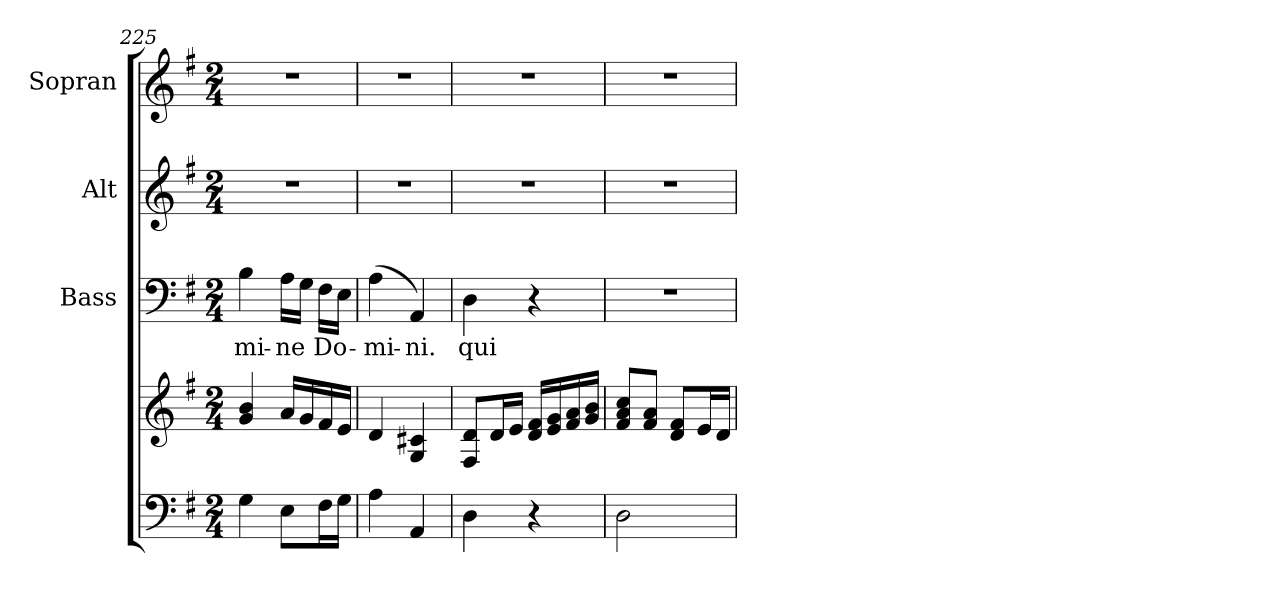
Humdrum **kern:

**kern	**kern	**kern	**text	**kern	**kern
*part4	*part4	*part3	*part3	*part2	*part1
*staff5	*staff4	*staff3	*staff3	*staff2	*staff1
*	*	*I"Bass	*	*I"Alt	*I"Sopran
*	*	*I'B.	*	*I'A.	*I'S.
*clefF4	*clefG2	*clefF4	*	*clefG2	*clefG2
*k[f#]	*k[f#]	*k[f#]	*	*k[f#]	*k[f#]
*G:	*G:	*G:	*	*G:	*G:
*M2/4	*M2/4	*M2/4	*	*M2/4	*M2/4
=225	=225	=225	=225	=225	=225
!	!	!	!LO:LY:b	!	!
4G\	4g/ 4b/	4B\	-mi-	2r	2r
!	!	!	!LO:LY:b	!	!
8E\L	16a/LL	16A\LL	-ne	.	.
.	16g/	16G\JJ	.	.	.
!	!	!	!LO:LY:b	!	!
16F#\L	16f#/	16F#\LL	Do-	.	.
16G\JJ	16e/JJ	16E\JJ	.	.	.
=226	=226	=226	=226	=226	=226
!	!	!	!LO:LY:b	!	!
4A\	4d/	(>4A\	-mi-	2r	2r
!	!	!	!LO:LY:b	!	!
4AA/	4G/ 4c#X/	4AA/)	-ni.	.	.
=227	=227	=227	=227	=227	=227
!	!	!	!LO:LY:b	!	!
4D\	8F#/ 8d/L	4D\	qui	2r	2r
.	16d/L	.	.	.	.
.	16e/JJ	.	.	.	.
4r	16d/ 16f#/LL	4r	.	.	.
.	16e/ 16g/	.	.	.	.
.	16f#/ 16a/	.	.	.	.
.	16g/ 16b/JJ	.	.	.	.
=228	=228	=228	=228	=228	=228
2D\	8f#/ 8a/ 8cc/L	2r	.	2r	2r
.	8f#/ 8a/J	.	.	.	.
.	8d/ 8f#/L	.	.	.	.
.	16e/L	.	.	.	.
.	16d/JJ	.	.	.	.
=	=	=	=	=	=
*-	*-	*-	*-	*-	*-
